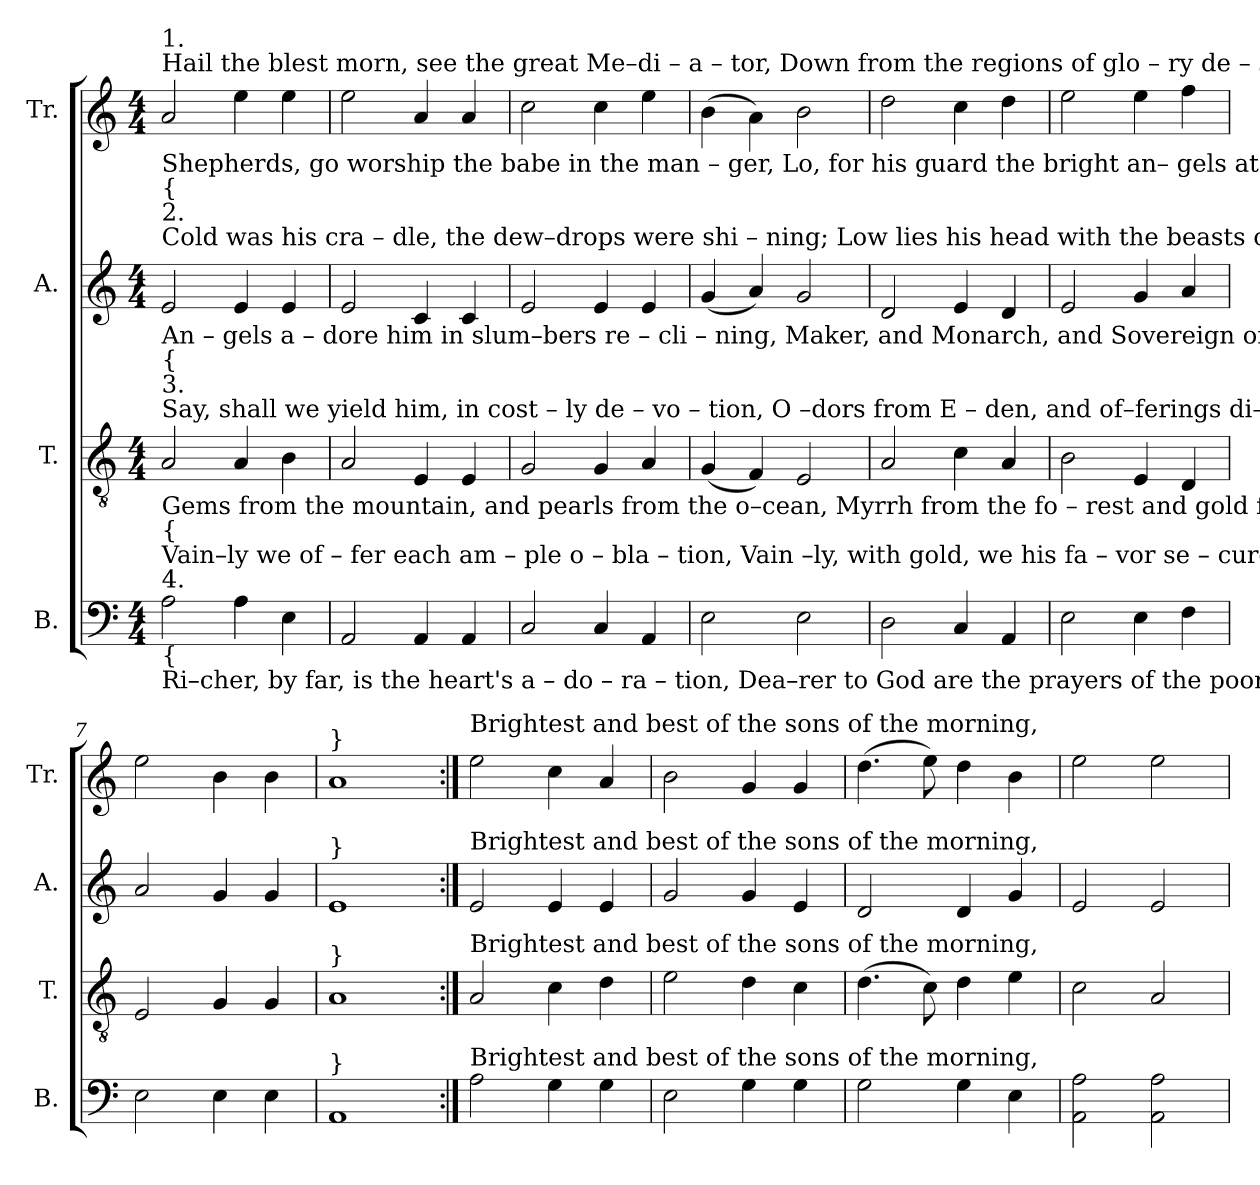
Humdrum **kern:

**kern	**kern	**kern	**kern
*part4	*part3	*part2	*part1
*staff4	*staff3	*staff2	*staff1
*I"B.	*I"T.	*I"A.	*I"Tr.
*I'B.	*I'T.	*I'A.	*I'Tr.
*clefF4	*clefGv2	*clefG2	*clefG2
*k[]	*k[]	*k[]	*k[]
*M4/4	*M4/4	*M4/4	*M4/4
*MM140	*MM140	*MM140	*MM140
=1	=1	=1	=1
!	!	!	!LO:TX:a:t=Hail the blest morn, see the  great  Me–di – a    –   tor,     Down from the regions  of    glo – ry   de – scend!
!	!	!	!LO:TX:b:t=Shepherds, go  worship  the  babe   in   the  man – ger,      Lo,   for his  guard the bright an– gels  at –  tend.
!	!	!	!LO:TX:a:t=1.
!	!	!	!LO:TX:b:t={
!	!	!LO:TX:a:t=Cold was his  cra  – dle,  the dew–drops were shi – ning;   Low  lies his head  with the  beasts  of  the  stall;	!
!	!	!LO:TX:b:t=An – gels  a – dore   him  in  slum–bers  re  –  cli –  ning,   Maker,  and  Monarch,  and  Sovereign  of   all.	!
!	!	!LO:TX:a:t=2.	!
!	!	!LO:TX:b:t={	!
!	!LO:TX:a:t=Say, shall we yield  him,  in   cost – ly  de  –  vo   –  tion,    O –dors  from  E – den, and  of–ferings  di–vine?	!	!
!	!LO:TX:b:t=Gems from the mountain, and pearls from  the  o–cean,  Myrrh from the fo – rest and gold  from the mine?	!	!
!	!LO:TX:a:t=3.	!	!
!	!LO:TX:b:t={	!	!
!LO:TX:a:t=4.	!	!	!
!LO:TX:b:t={	!	!	!
!LO:TX:a:t=Vain–ly  we    of  –  fer  each  am – ple  o  –  bla  – tion,    Vain –ly,  with gold, we  his   fa  – vor  se – cure;	!	!	!
!LO:TX:b:t=Ri–cher,  by    far,    is   the   heart's  a – do – ra  –  tion,     Dea–rer  to  God  are  the prayers  of  the  poor.	!	!	!
2A!\	2A!/	2e!/	2a!/
4A!\	4A!/	4e!/	4ee!\
4E!\	4B!\	4e!/	4ee!\
=2	=2	=2	=2
2AA!/	2A!/	2e!/	2ee!\
4AA!/	4E!/	4c!/	4a!/
4AA!/	4E!/	4c!/	4a!/
=3	=3	=3	=3
2C!/	2G!/	2e!/	2cc!\
4C!/	4G!/	4e!/	4cc!\
4AA!/	4A!/	4e!/	4ee!\
=4	=4	=4	=4
2E!\	(4G!/	(4g!/	(4b!\
.	4F!/)	4a!/)	4a!\)
2E!\	2E!/	2g!/	2b!\
=5	=5	=5	=5
2D!\	2A!/	2d!/	2dd!\
4C!/	4c!\	4e!/	4cc!\
4AA!/	4A!/	4d!/	4dd!\
=6	=6	=6	=6
2E!\	2B!\	2e!/	2ee!\
4E!\	4E!/	4g!/	4ee!\
4F!\	4D!/	4a!/	4ff!\
=7	=7	=7	=7
2E!\	2E!/	2a!/	2ee!\
4E!\	4G!/	4g!/	4b!\
4E!\	4G!/	4g!/	4b!\
=8	=8	=8	=8
!	!	!	!LO:TX:a:t=}
!	!	!LO:TX:a:t=}	!
!	!LO:TX:a:t=}	!	!
!LO:TX:a:t=}	!	!	!
1AA!	1A!	1e!	1a!
=9:|!	=9:|!	=9:|!	=9:|!
!	!	!	!LO:TX:a:t=Brightest  and  best    of  the   sons     of   the    morning,
!	!	!LO:TX:a:t=Brightest  and  best    of  the   sons     of   the    morning,	!
!	!LO:TX:a:t=Brightest  and  best    of  the   sons     of   the    morning,	!	!
!LO:TX:a:t=Brightest  and  best    of  the   sons     of   the    morning,	!	!	!
2A!\	2A!/	2e!/	2ee!\
4G!\	4c!\	4e!/	4cc!\
4G!\	4d!\	4e!/	4a!/
=10	=10	=10	=10
2E!\	2e!\	2g!/	2b!\
4G!\	4d!\	4g!/	4g!/
4G!\	4c!\	4e!/	4g!/
=11	=11	=11	=11
2G!\	(4.d!\	2d!/	(4.dd!\
.	8c!\)	.	8ee!\)
4G!\	4d!\	4d!/	4dd!\
4E!\	4e!\	4g!/	4b!\
=12	=12	=12	=12
2AA!\ 2A!\	2c!\	2e!/	2ee!\
2AA!\ 2A!\	2A!/	2e!/	2ee!\
=	=	=	=
*-	*-	*-	*-
